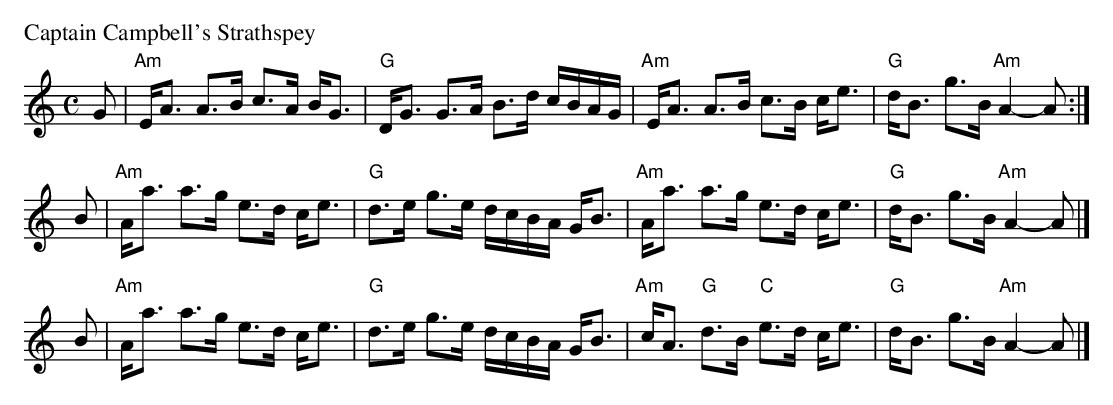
X:1
P: Captain Campbell's Strathspey
M: C
L: 1/8
K: Am
G \
| "Am"E<A A>B c>A B<G | "G"D<G G>A B>d c/B/A/G/ \
| "Am"E<A A>B c>B c<e | "G"d<B g>B "Am"A2- A :|
B \
| "Am"A<a a>g e>d c<e | "G"d>e g>e d/c/B/A/ G<B \
| "Am"A<a a>g e>d c<e | "G"d<B g>B "Am"A2- A |]
B \
| "Am"A<a a>g e>d c<e | "G"d>e g>e d/c/B/A/ G<B \
| "Am"c<A "G"d>B "C"e>d c<e | "G"d<B g>B "Am"A2- A |]
